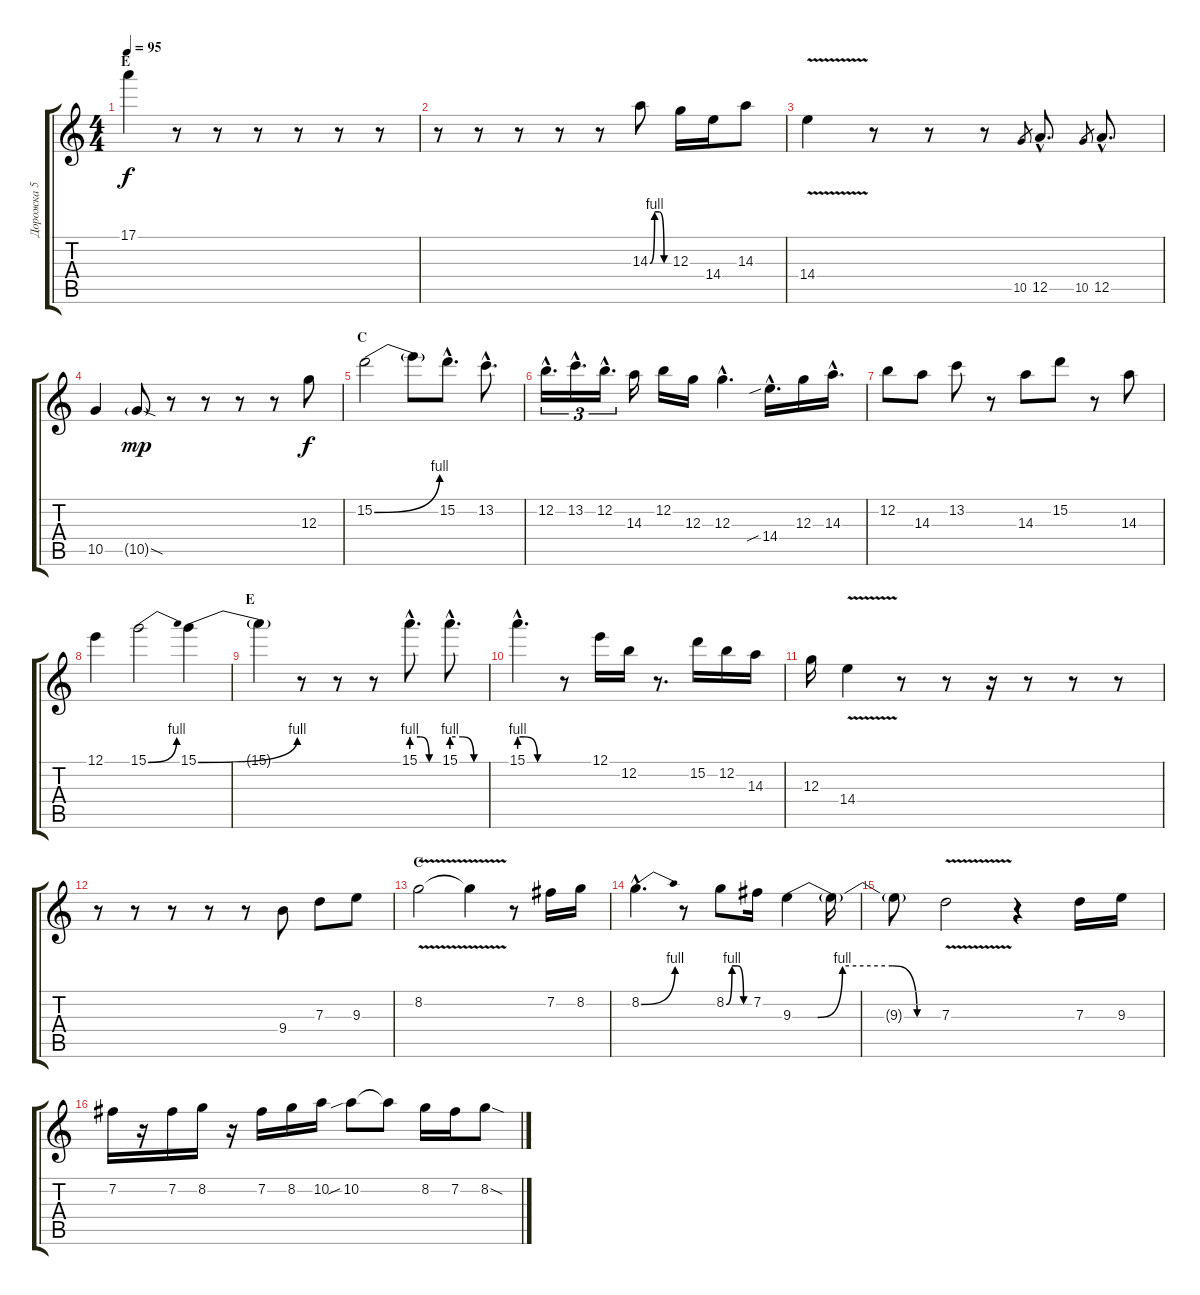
\track ("Дорожка 5" "Дорожка 5") {instrument distortionguitar}
\staff {score tabs}
\tuning (E4 B3 G3 D3 A2 E2) {hide}
\ts (4 4)
\section ("" "Е")
\tempo 95
\clef g2
\ks c
17.1{t}.4{dy f} r.8 r.8 r.8 r.8 r.8 r.8 |
r.8 r.8 r.8 r.8 r.8 14.3{be (custom 0 0 15 4 30 4 45 0 60 0)}.8 12.3.16 14.4.16 14.3.8 |
14.4{v}.4 r.8 r.8 r.8 10.5.8{gr} 12.5{hac}.8{d} 10.5.8{gr} 12.5{hac}.8{d} |
10.5.4 10.5{sod g}.8{dy mp} r.8 r.8 r.8 r.8 12.3.8{dy f} |
\section ("" "С")
15.2{be (bend 0 0 60 4)}.2 15.2{t}.8 15.2{hac}.8{d} 13.2{hac}.8{d} |
12.2{hac}.16{d tu (3 2)} 13.2{hac}.16{d tu (3 2)} 12.2{hac}.16{d tu (3 2)} 14.3.16 12.2.16 12.3.16 12.3{hac}.4{d} 14.4{sib hac}.16{d} 12.3.16 14.3{hac}.16{d} |
12.2.8 14.3.8 13.2.8 r.8 14.3.8 15.2.8 r.8 14.3.8 |
12.1.4 15.1{be (bend 0 0 60 4)}.2 15.1{be (bend 0 0 60 4)}.4 |
\section ("" "Е")
15.1{t}.4 r.8 r.8 r.8 15.1{be (custom 0 4 20 4 40 0 60 0) hac}.8{d} 15.1{be (custom 0 4 20 4 40 0 60 0) hac}.8{d} |
15.1{be (custom 0 4 9 4 30 0 60 0) hac}.4{d} r.8 12.1.16 12.2.16 r.8{d} 15.2.16 12.2.16 14.3.16 |
12.3.16 14.4{v}.4 r.8 r.8 r.16 r.8 r.8 r.8 |
r.8 r.8 r.8 r.8 r.8 9.4.8 7.3.8 9.3.8 |
\section ("" "С")
8.2{v}.2 8.2{t}.4 r.8 7.2.16 8.2.16 |
8.2{be (bend 0 0 60 4) hac}.4{d} r.8 8.2{be (custom 0 0 15 4 30 4 45 0 60 0)}.8 7.2.16 9.3{be (custom 0 0 10 0 20 4 40 4 50 0 60 0)}.4 9.3{t}.16 |
9.3{t}.8 7.3{v}.2 r.4 7.3.16 9.3.16 |
7.2.16 r.16 7.2.16 8.2.16 r.16 7.2.16 8.2.16 10.2.16 10.2{sib}.8 10.2{t}.8 8.2.16 7.2.16 8.2{sod}.8
